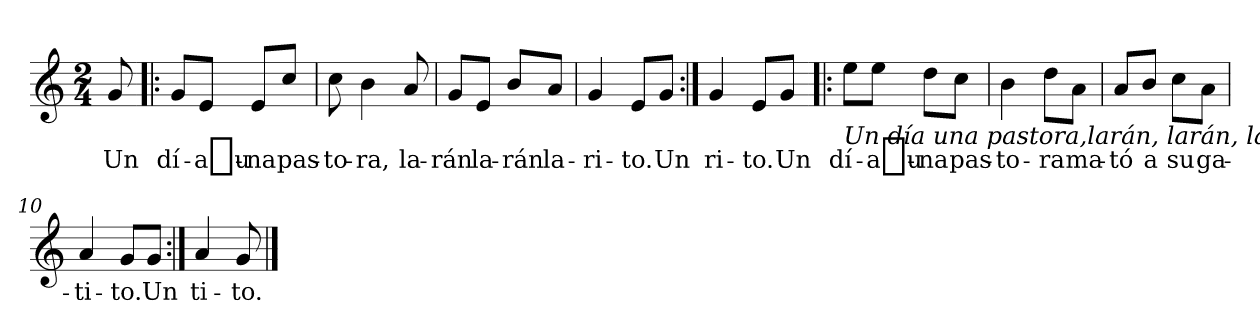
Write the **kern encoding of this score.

**kern	**text
*part1	*part1
*staff1	*staff1
*clefG2	*
*k[]	*
*M2/4	*
=1	=1
8g/	Un
=2!|:	=2!|:
8g/L	dí-
8e/J	-a_u-
8e/L	-na
8cc/J	pas-
=3	=3
8cc\	-to-
4b\	-ra,
8a/	la-
=4	=4
8g/L	-rán
8e/J	la-
8b/L	-rán
8a/J	la-
=5	=5
4g/	-ri-
8e/L	-to.
8g/J	Un
=6:|!	=6:|!
4g/	-ri-
8e/L	-to.
8g/J	Un
!!LO:LB:g=z
=7!|:	=7!|:
!LO:TX:b:i:t=Un día una pastora,larán, larán, larito,con leche de sus cabrasmandó hacer un quesito.Un día una pastora,larán, larán, larito,un día una pastoramató a su gatito.Y se fue a confesar,larán, larán, larito,y se fue a confesarcon el padre Gilito.A vos me acuso, padre,larán, larán, larito,a vos me acuso, padre,que maté a mi gatito.En penitencia os mando,larán, larán, larito,en penitencia os mandoque me des un besito.	!
8ee\L	dí-
8ee\J	-a_u-
8dd\L	-na
8cc\J	pas-
=8	=8
4b\	-to-
8dd\L	-ra
8a\J	ma-
=9	=9
8a/L	-tó
8b/J	a
8cc\L	su
8a\J	ga-
=10	=10
4a/	-ti-
8g/L	-to.
8g/J	Un
=11:|!	=11:|!
4a/	-ti-
8g/	-to.
==	==
*-	*-
